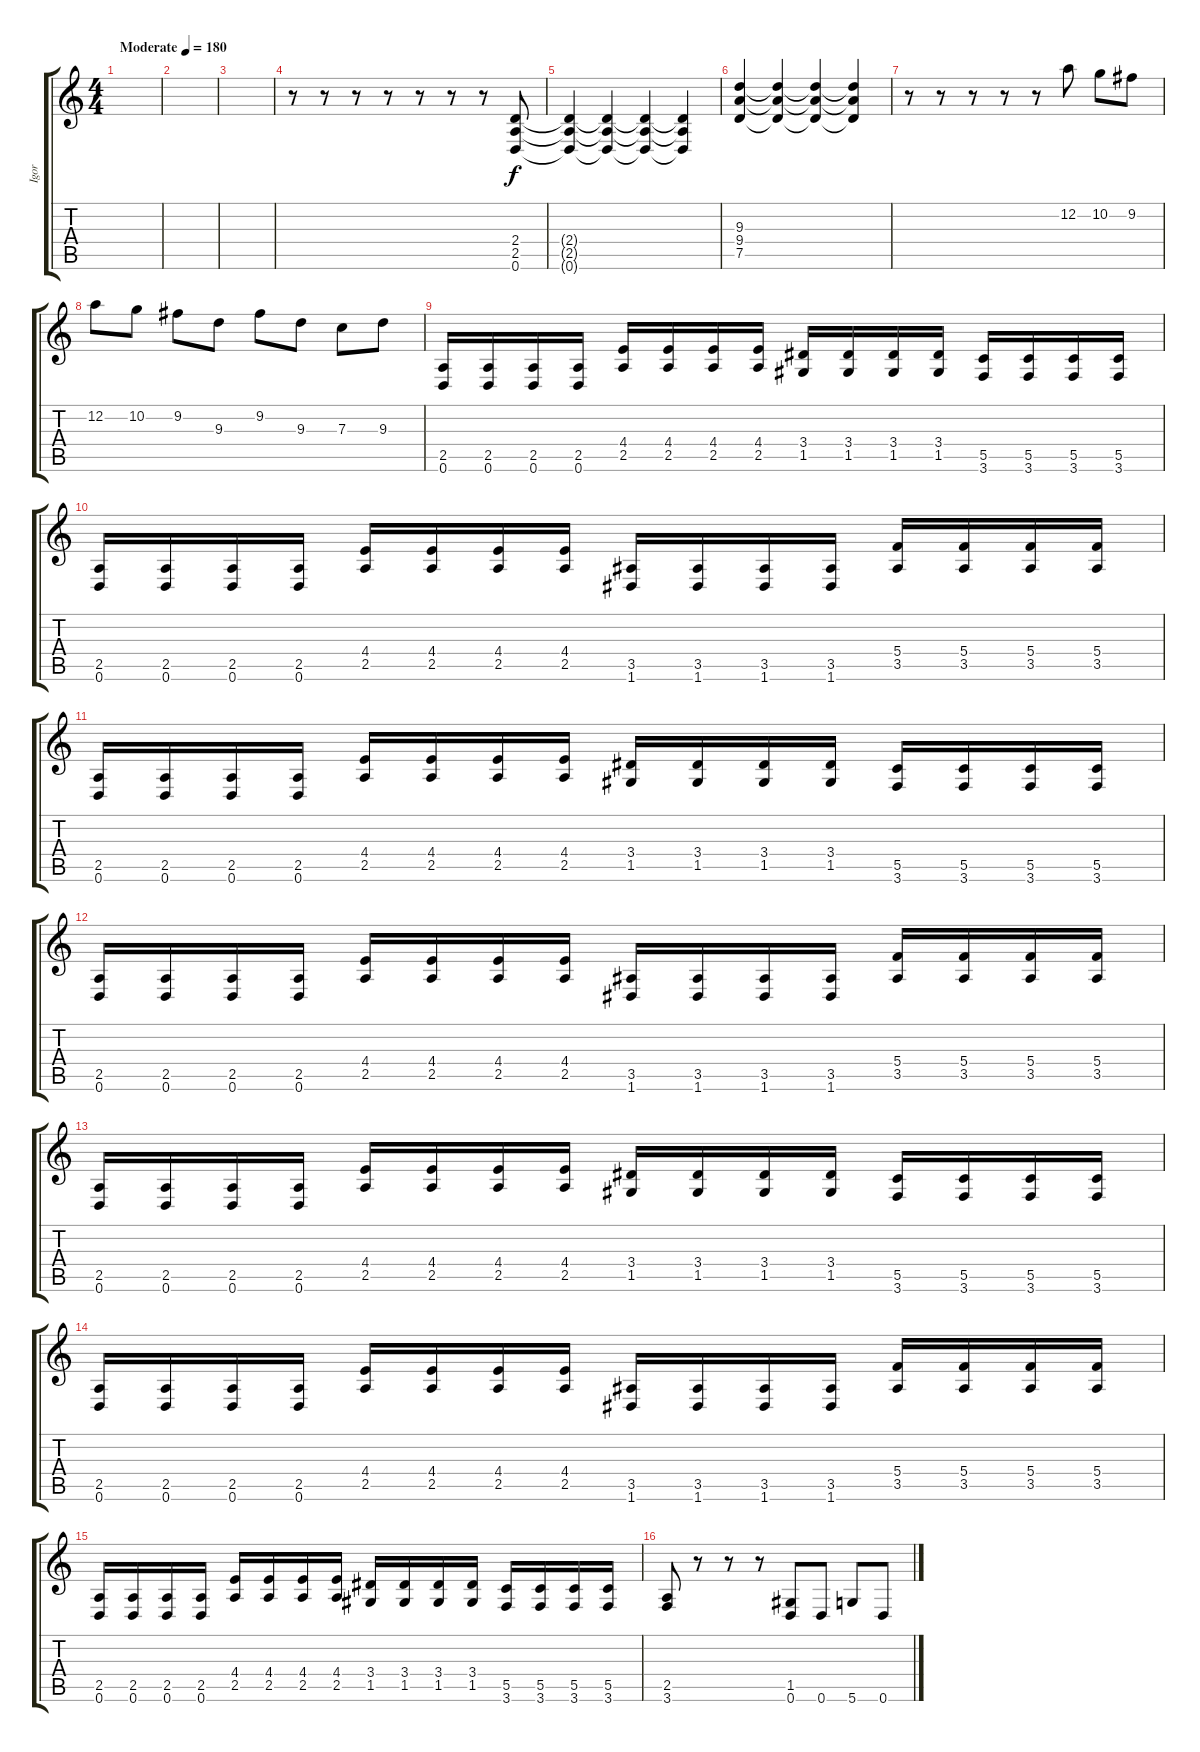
\track ("Igor" "Igor") {instrument overdrivenguitar}
\staff {score tabs}
\tuning (D4 A3 F3 C3 G2 D2) {hide}
\ts (4 4)
\tempo (180 "Moderate")
\clef g2
\ks c
|
|
|
r.8 r.8 r.8 r.8 r.8 r.8 r.8 (2.4 2.5 0.6).8 |
(2.4{t} 2.5{t} 0.6{t}).4 (2.4{t} 2.5{t} 0.6{t}).4 (2.4{t} 2.5{t} 0.6{t}).4 (2.4{t} 2.5{t} 0.6{t}).4 |
(9.3 9.4 7.5).4 (9.3{t} 9.4{t} 7.5{t}).4 (9.3{t} 9.4{t} 7.5{t}).4 (9.3{t} 9.4{t} 7.5{t}).4 |
r.8 r.8 r.8 r.8 r.8 12.2.8 10.2.8 9.2.8 |
12.2.8 10.2.8 9.2.8 9.3.8 9.2.8 9.3.8 7.3.8 9.3.8 |
(2.5 0.6).16 (2.5 0.6).16 (2.5 0.6).16 (2.5 0.6).16 (4.4 2.5).16 (4.4 2.5).16 (4.4 2.5).16 (4.4 2.5).16 (3.4 1.5).16 (3.4 1.5).16 (3.4 1.5).16 (3.4 1.5).16 (5.5 3.6).16 (5.5 3.6).16 (5.5 3.6).16 (5.5 3.6).16 |
(2.5 0.6).16 (2.5 0.6).16 (2.5 0.6).16 (2.5 0.6).16 (4.4 2.5).16 (4.4 2.5).16 (4.4 2.5).16 (4.4 2.5).16 (3.5 1.6).16 (3.5 1.6).16 (3.5 1.6).16 (3.5 1.6).16 (5.4 3.5).16 (5.4 3.5).16 (5.4 3.5).16 (5.4 3.5).16 |
(2.5 0.6).16 (2.5 0.6).16 (2.5 0.6).16 (2.5 0.6).16 (4.4 2.5).16 (4.4 2.5).16 (4.4 2.5).16 (4.4 2.5).16 (3.4 1.5).16 (3.4 1.5).16 (3.4 1.5).16 (3.4 1.5).16 (5.5 3.6).16 (5.5 3.6).16 (5.5 3.6).16 (5.5 3.6).16 |
(2.5 0.6).16 (2.5 0.6).16 (2.5 0.6).16 (2.5 0.6).16 (4.4 2.5).16 (4.4 2.5).16 (4.4 2.5).16 (4.4 2.5).16 (3.5 1.6).16 (3.5 1.6).16 (3.5 1.6).16 (3.5 1.6).16 (5.4 3.5).16 (5.4 3.5).16 (5.4 3.5).16 (5.4 3.5).16 |
(2.5 0.6).16 (2.5 0.6).16 (2.5 0.6).16 (2.5 0.6).16 (4.4 2.5).16 (4.4 2.5).16 (4.4 2.5).16 (4.4 2.5).16 (3.4 1.5).16 (3.4 1.5).16 (3.4 1.5).16 (3.4 1.5).16 (5.5 3.6).16 (5.5 3.6).16 (5.5 3.6).16 (5.5 3.6).16 |
(2.5 0.6).16 (2.5 0.6).16 (2.5 0.6).16 (2.5 0.6).16 (4.4 2.5).16 (4.4 2.5).16 (4.4 2.5).16 (4.4 2.5).16 (3.5 1.6).16 (3.5 1.6).16 (3.5 1.6).16 (3.5 1.6).16 (5.4 3.5).16 (5.4 3.5).16 (5.4 3.5).16 (5.4 3.5).16 |
(2.5 0.6).16 (2.5 0.6).16 (2.5 0.6).16 (2.5 0.6).16 (4.4 2.5).16 (4.4 2.5).16 (4.4 2.5).16 (4.4 2.5).16 (3.4 1.5).16 (3.4 1.5).16 (3.4 1.5).16 (3.4 1.5).16 (5.5 3.6).16 (5.5 3.6).16 (5.5 3.6).16 (5.5 3.6).16 |
(2.5 3.6).8 r.8 r.8 r.8 (1.5 0.6).8 0.6.8 5.6.8 0.6.8
